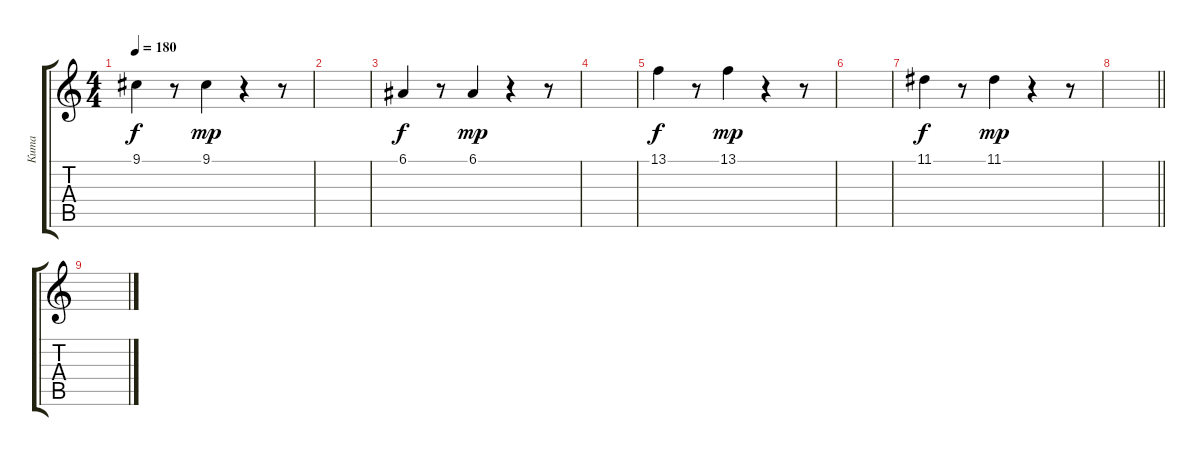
\track ("Кита" "Кита") {instrument lead1square}
\staff {score tabs}
\tuning (E4 B3 G3 D3 A2 E2) {hide}
\ts (4 4)
\tempo 180
\clef g2
\ks c
9.1.4{dy f} r.8 9.1.4{dy mp} r.4 r.8 |
|
6.1.4{dy f} r.8 6.1.4{dy mp} r.4 r.8 |
|
13.1.4{dy f} r.8 13.1.4{dy mp} r.4 r.8 |
|
11.1.4{dy f} r.8 11.1.4{dy mp} r.4 r.8 |
\barLineRight lightlight
|
\section ("" "")
